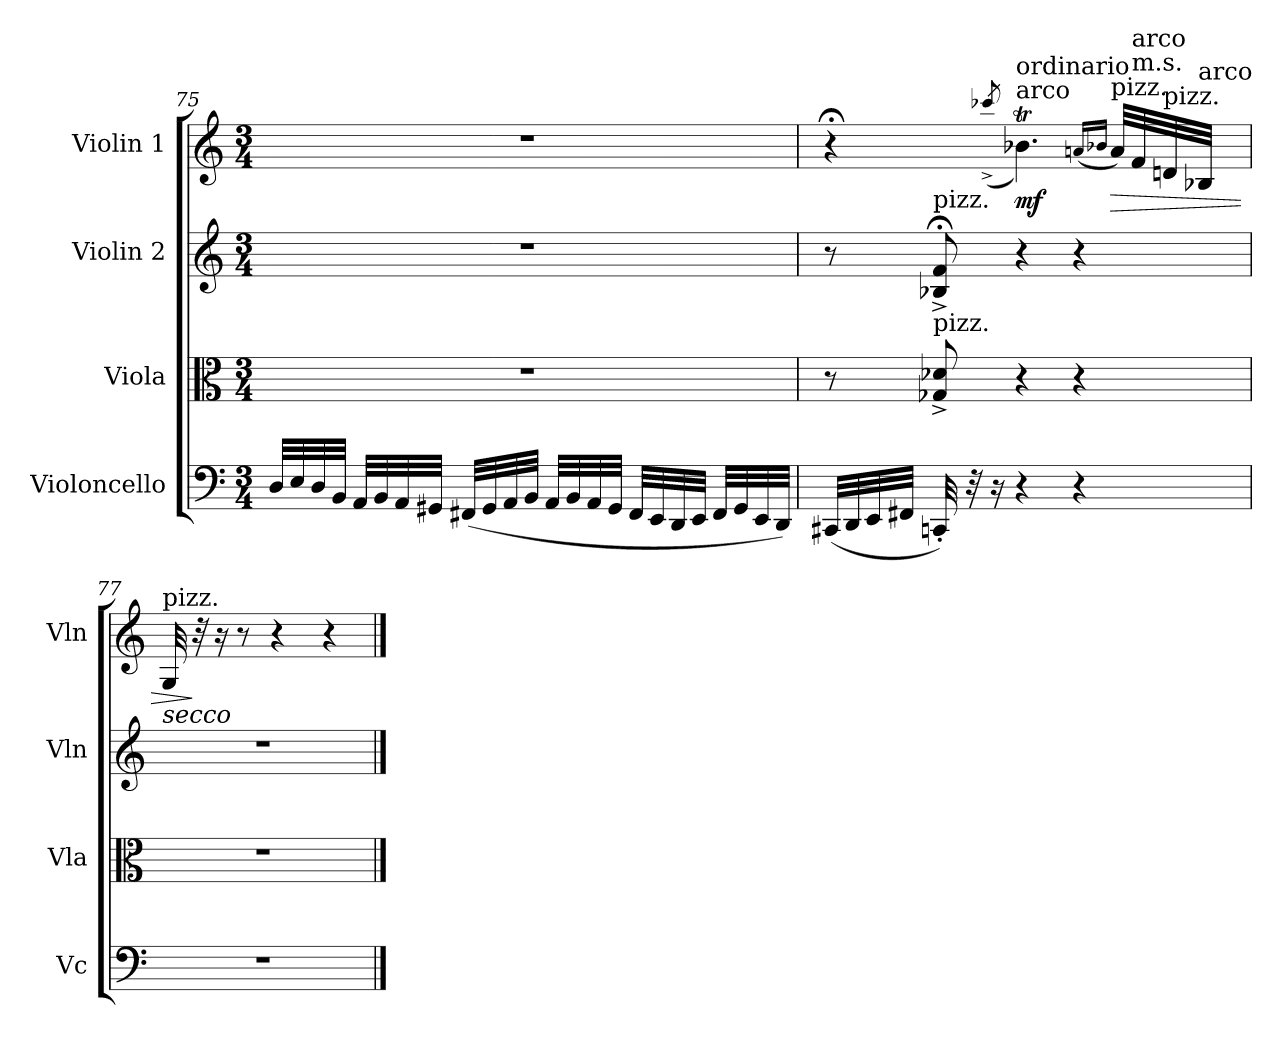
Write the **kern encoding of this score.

**kern	**kern	**kern	**kern	**dynam
*part4	*part3	*part2	*part1	*part1
*staff4	*staff3	*staff2	*staff1	*staff1
*I"Violoncello	*I"Viola	*I"Violin 2	*I"Violin 1	*
*I'Vc	*I'Vla	*I'Vln	*I'Vln	*
!!LO:LB:g=z
*clefF4	*clefC3	*clefG2	*clefG2	*
*k[]	*k[]	*k[]	*k[]	*
*M3/4	*M3/4	*M3/4	*M3/4	*
=75	=75	=75	=75	=75
32D/LLL	2.r	2.r	2.r	.
32E/	.	.	.	.
32D/	.	.	.	.
32BB/JJJ	.	.	.	.
32AA/LLL	.	.	.	.
32BB/	.	.	.	.
32AA/	.	.	.	.
32GG#X/JJJ	.	.	.	.
(32FF#X/LLL	.	.	.	.
32GG#/	.	.	.	.
32AA/	.	.	.	.
32BB/JJJ	.	.	.	.
32AA/LLL	.	.	.	.
32BB/	.	.	.	.
32AA/	.	.	.	.
32GG#/JJJ	.	.	.	.
32FF#/LLL	.	.	.	.
32EE/	.	.	.	.
32DD/	.	.	.	.
32EE/JJJ	.	.	.	.
32FF#/LLL	.	.	.	.
32GG#/	.	.	.	.
32EE/	.	.	.	.
32DD/JJJ)	.	.	.	.
=76	=76	=76	=76	=76
(32CC#X/LLL	8r	8r	4r;<	.
32DD/	.	.	.	.
32EE/	.	.	.	.
32FF#X/JJJ	.	.	.	.
!	!	!LO:TX:a:t=pizz.	!	!
!	!LO:TX:a:t=pizz.	!	!	!
32CCn'/)	8G-X/^ 8d-X/^	8B-X/;<^ 8f/;<^	.	.
32r	.	.	.	.
16r	.	.	.	.
.	.	.	(8qccc-X^/	.
!	!	!	!LO:TX:a:t=arco	!
!	!	!	!LO:TX:a:t=ordinario	!
!	!	!	!	!LO:DY:b
4r	4r	4r	4.b-XT\)	mf
4r	4r	4r	.	.
.	.	.	(16qan/LL	.
.	.	.	16qb-X/JJ	.
!	!	!	!LO:TX:a:t=pizz.	!
!	!	!	!	!LO:HP:b
.	.	.	32a/LLL)	>
!	!	!	!LO:TX:a:t=m.s.	!
!	!	!	!LO:TX:a:t=arco	!
.	.	.	32f/	.
!	!	!	!LO:TX:a:t=pizz.	!
.	.	.	32dn/	.
!	!	!	!LO:TX:a:t=arco	!
.	.	.	32B-X/JJJ	.
!!LO:LB:g=z
=77	=77	=77	=77	=77
!	!	!	!LO:TX:a:t=pizz.	!
!	!	!	!LO:TX:b:i:t=secco	!
2.r	2.r	2.r	32G/	.
.	.	.	32r	]
.	.	.	16r	.
.	.	.	8r	.
.	.	.	4r	.
.	.	.	4r	.
==	==	==	==	==
*-	*-	*-	*-	*-
